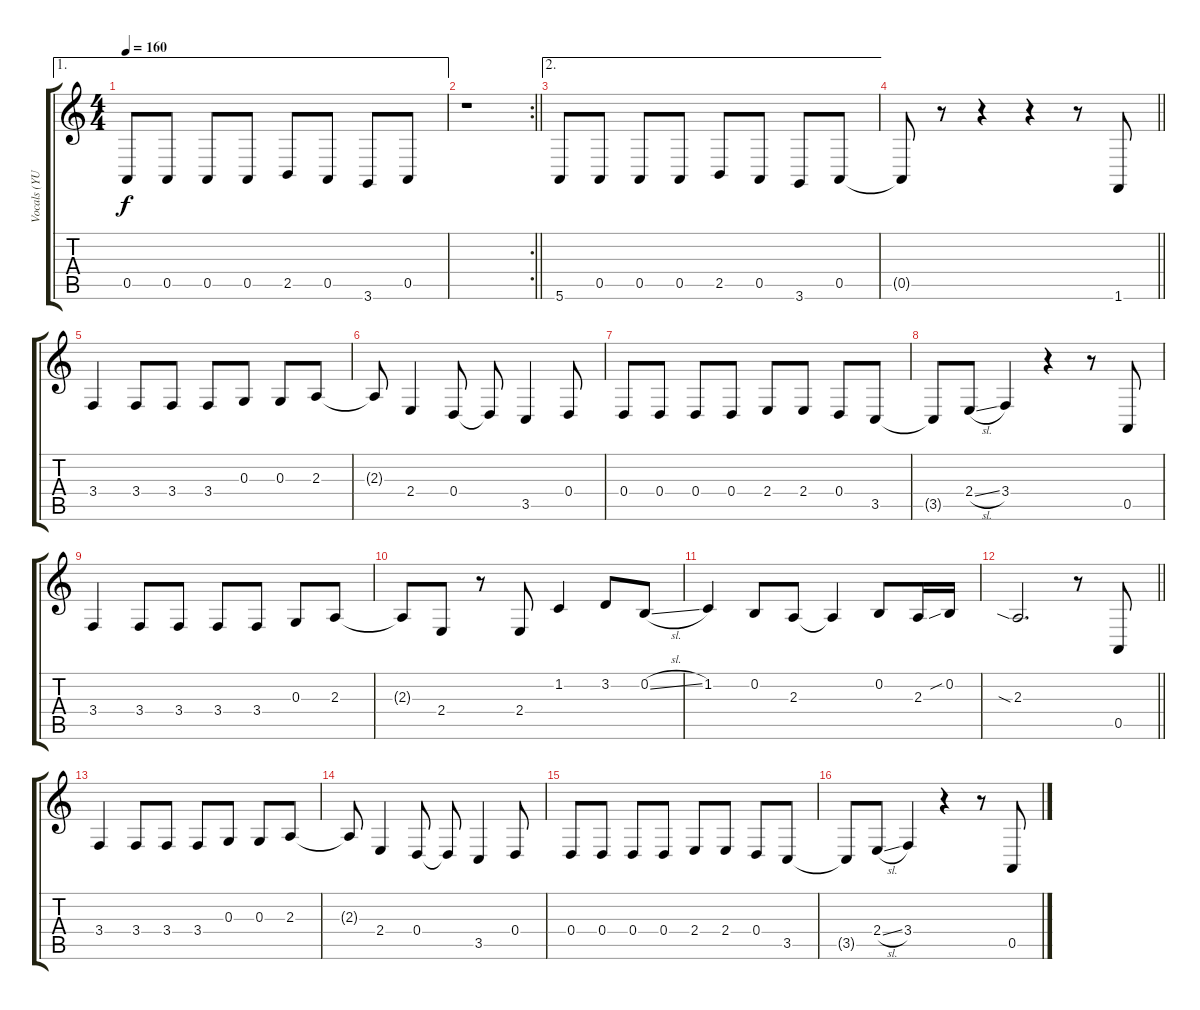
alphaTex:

\track ("Vocals (YUKI)" "Vocals (YU") {instrument tenorsax}
\staff {score tabs}
\tuning (E4 B3 G3 D3 A2 E2) {hide}
\ae 1
\ts (4 4)
\tempo 160
\clef g2
\ks c
0.5.8{dy f} 0.5.8 0.5.8 0.5.8 2.5.8 0.5.8 3.6.8 0.5.8 |
\rc 2
\barLineRight lightlight
r.1 |
\ae 2
5.6.8 0.5.8 0.5.8 0.5.8 2.5.8 0.5.8 3.6.8 0.5.8 |
\barLineRight lightlight
0.5{t}.8 r.8 r.4 r.4 r.8 1.6.8 |
3.4.4 3.4.8 3.4.8 3.4.8 0.3.8 0.3.8 2.3.8 |
2.3{t}.8 2.4.4 0.4.8 0.4{t}.8 3.5.4 0.4.8 |
0.4.8 0.4.8 0.4.8 0.4.8 2.4.8 2.4.8 0.4.8 3.5.8 |
3.5{t}.8 2.4{sl}.8 3.4.4 r.4 r.8 0.5.8 |
3.4.4 3.4.8 3.4.8 3.4.8 3.4.8 0.3.8 2.3.8 |
2.3{t}.8 2.4.8 r.8 2.4.8 1.2.4 3.2.8 0.2{sl}.8 |
1.2.4 0.2.8 2.3.8 2.3{t}.4 0.2.8 2.3.16 0.2{sib}.16 |
\barLineRight lightlight
2.3{sia}.2{d} r.8 0.5.8 |
3.4.4 3.4.8 3.4.8 3.4.8 0.3.8 0.3.8 2.3.8 |
2.3{t}.8 2.4.4 0.4.8 0.4{t}.8 3.5.4 0.4.8 |
0.4.8 0.4.8 0.4.8 0.4.8 2.4.8 2.4.8 0.4.8 3.5.8 |
3.5{t}.8 2.4{sl}.8 3.4.4 r.4 r.8 0.5.8
